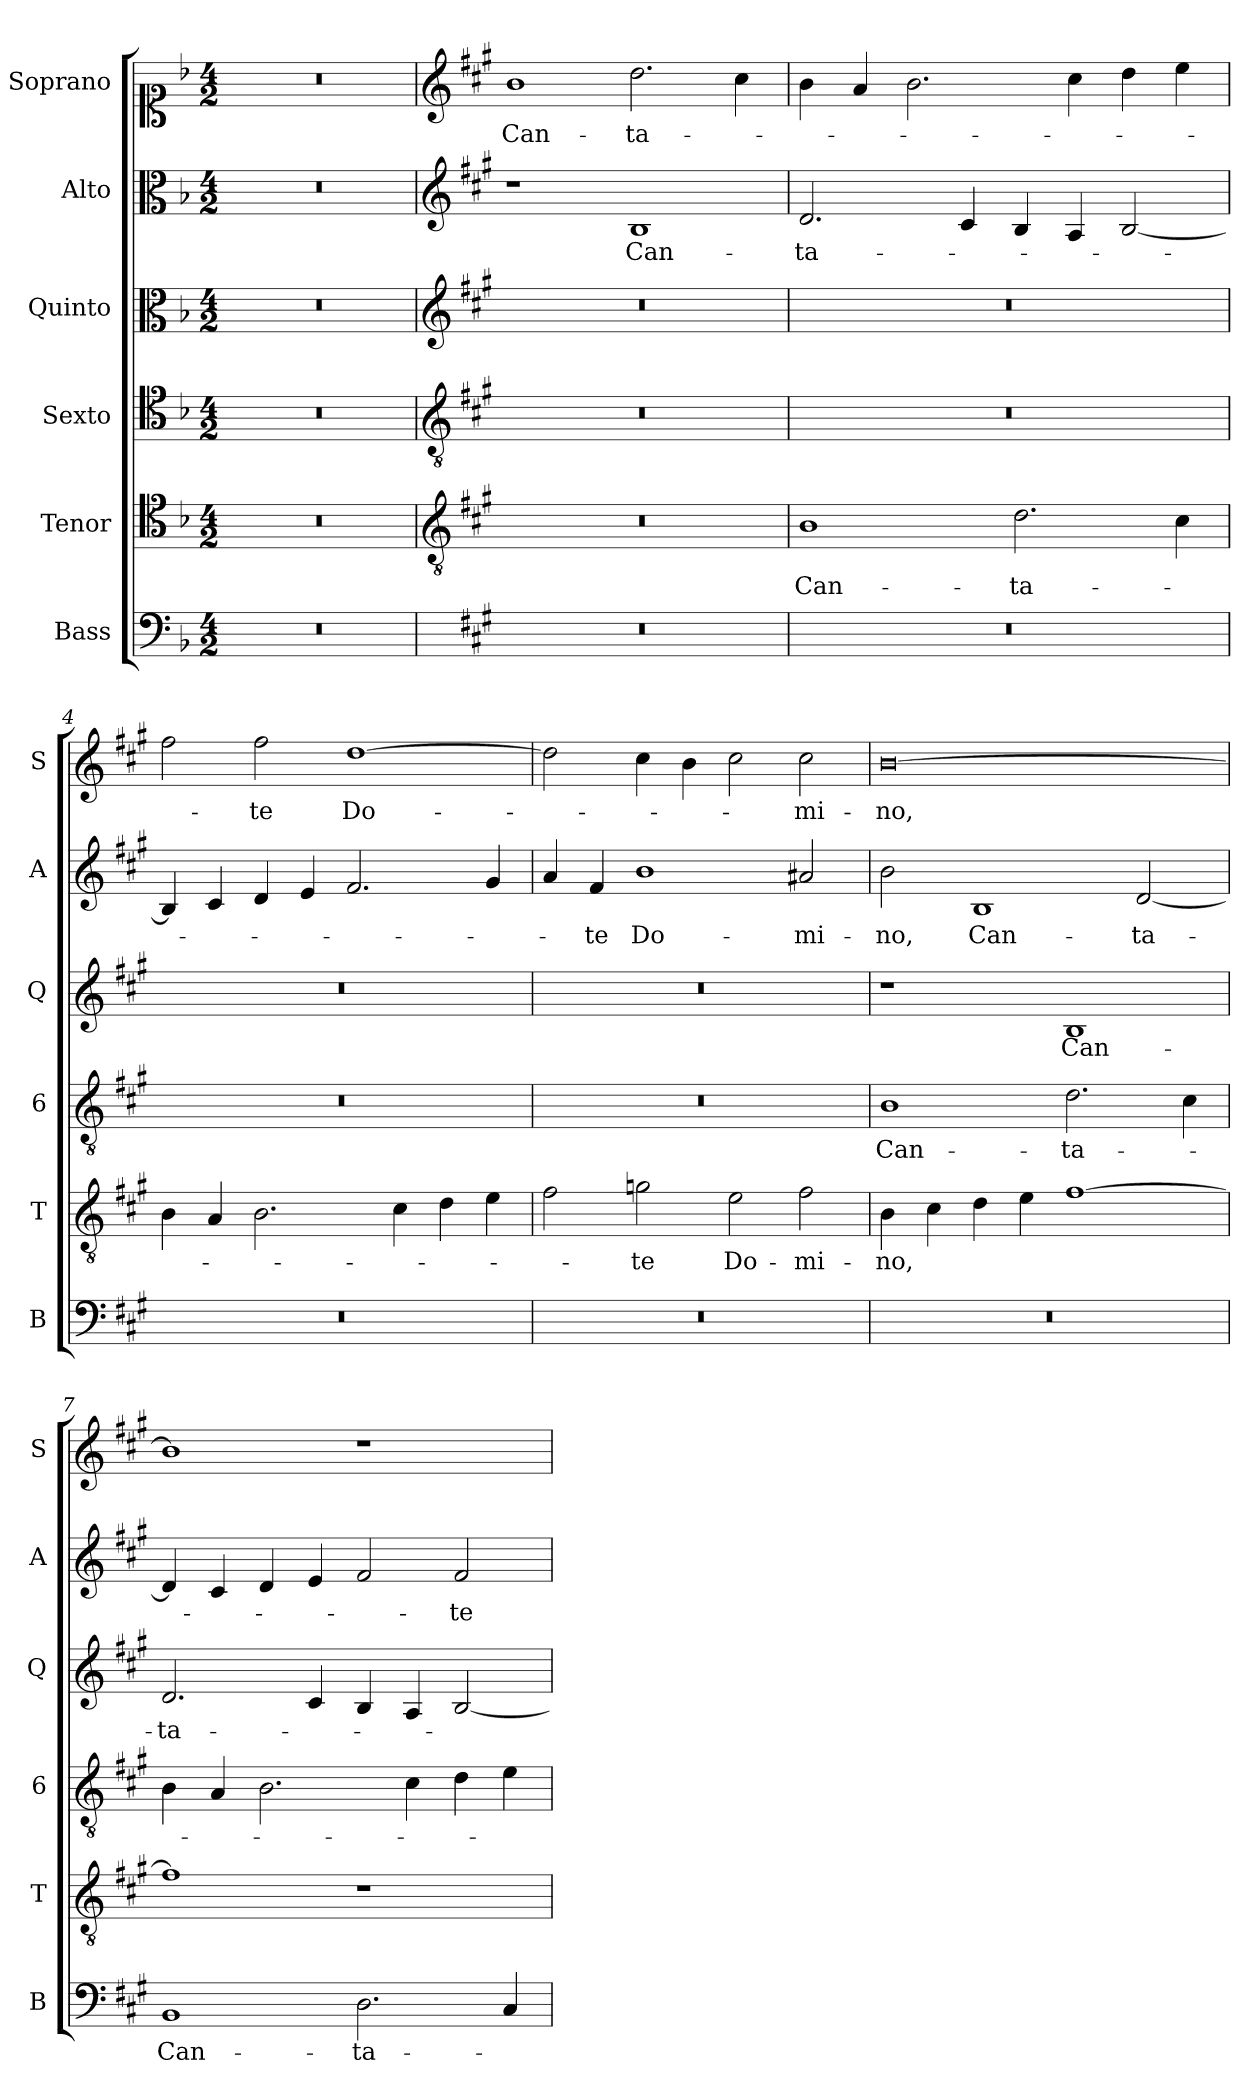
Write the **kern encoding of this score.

**kern	**text	**kern	**text	**kern	**text	**kern	**text	**kern	**text	**kern	**text
*part6	*part6	*part5	*part5	*part4	*part4	*part3	*part3	*part2	*part2	*part1	*part1
*staff6	*staff6	*staff5	*staff5	*staff4	*staff4	*staff3	*staff3	*staff2	*staff2	*staff1	*staff1
*I"Bass	*	*I"Tenor	*	*I"Sexto	*	*I"Quinto	*	*I"Alto	*	*I"Soprano	*
*I'B	*	*I'T	*	*I'6	*	*I'Q	*	*I'A	*	*I'S	*
*clefF4	*	*clefC4	*	*clefC4	*	*clefC3	*	*clefC3	*	*clefC1	*
*k[b-]	*	*k[b-]	*	*k[b-]	*	*k[b-]	*	*k[b-]	*	*k[b-]	*
*F:	*	*F:	*	*F:	*	*F:	*	*F:	*	*F:	*
*M4/2	*	*M4/2	*	*M4/2	*	*M4/2	*	*M4/2	*	*M4/2	*
=1	=1	=1	=1	=1	=1	=1	=1	=1	=1	=1	=1
0r	.	0r	.	0r	.	0r	.	0r	.	0r	.
=2	=2	=2	=2	=2	=2	=2	=2	=2	=2	=2	=2
*	*	*clefGv2	*	*clefGv2	*	*clefG2	*	*clefG2	*	*clefG2	*
*k[f#c#g#]	*	*k[f#c#g#]	*	*k[f#c#g#]	*	*k[f#c#g#]	*	*k[f#c#g#]	*	*k[f#c#g#]	*
*A:	*	*A:	*	*A:	*	*A:	*	*A:	*	*A:	*
!	!	!	!	!	!	!	!	!	!	!	!LO:LY:b
0r	.	0r	.	0r	.	0r	.	1r	.	1b	Can-
!	!	!	!	!	!	!	!	!	!LO:LY:b	!	!LO:LY:b
.	.	.	.	.	.	.	.	1B	Can-	2.dd\	-ta-
.	.	.	.	.	.	.	.	.	.	4cc#\	.
=3	=3	=3	=3	=3	=3	=3	=3	=3	=3	=3	=3
!	!	!	!LO:LY:b	!	!	!	!	!	!LO:LY:b	!	!
0r	.	1B	Can-	0r	.	0r	.	2.d/	-ta-	4b\	.
.	.	.	.	.	.	.	.	.	.	4a/	.
.	.	.	.	.	.	.	.	.	.	2.b\	.
.	.	.	.	.	.	.	.	4c#/	.	.	.
!	!	!	!LO:LY:b	!	!	!	!	!	!	!	!
.	.	2.d\	-ta-	.	.	.	.	4B/	.	.	.
.	.	.	.	.	.	.	.	4A/	.	4cc#\	.
.	.	.	.	.	.	.	.	[2B/	.	4dd\	.
.	.	4c#\	.	.	.	.	.	.	.	4ee\	.
=4	=4	=4	=4	=4	=4	=4	=4	=4	=4	=4	=4
0r	.	4B\	.	0r	.	0r	.	4B/]	.	2ff#\	.
.	.	4A/	.	.	.	.	.	4c#/	.	.	.
!	!	!	!	!	!	!	!	!	!	!	!LO:LY:b
.	.	2.B\	.	.	.	.	.	4d/	.	2ff#\	-te
.	.	.	.	.	.	.	.	4e/	.	.	.
!	!	!	!	!	!	!	!	!	!	!	!LO:LY:b
.	.	.	.	.	.	.	.	2.f#/	.	[1dd	Do-
.	.	4c#\	.	.	.	.	.	.	.	.	.
.	.	4d\	.	.	.	.	.	.	.	.	.
.	.	4e\	.	.	.	.	.	4g#/	.	.	.
!!LO:LB:g=z
=5	=5	=5	=5	=5	=5	=5	=5	=5	=5	=5	=5
0r	.	2f#\	.	0r	.	0r	.	4a/	.	2dd\]	.
!	!	!	!	!	!	!	!	!	!LO:LY:b	!	!
.	.	.	.	.	.	.	.	4f#/	-te	.	.
!	!	!	!LO:LY:b	!	!	!	!	!	!LO:LY:b	!	!
.	.	2gn\	-te	.	.	.	.	1b	Do-	4cc#\	.
.	.	.	.	.	.	.	.	.	.	4b\	.
!	!	!	!LO:LY:b	!	!	!	!	!	!	!	!
.	.	2e\	Do-	.	.	.	.	.	.	2cc#\	.
!	!	!	!LO:LY:b	!	!	!	!	!	!LO:LY:b	!	!LO:LY:b
.	.	2f#\	-mi-	.	.	.	.	2a#X/	-mi-	2cc#\	-mi-
=6	=6	=6	=6	=6	=6	=6	=6	=6	=6	=6	=6
!	!	!	!LO:LY:b	!	!LO:LY:b	!	!	!	!LO:LY:b	!	!LO:LY:b
0r	.	4B\	-no,	1B	Can-	1r	.	2b\	-no,	[0b	-no,
.	.	4c#\	.	.	.	.	.	.	.	.	.
!	!	!	!	!	!	!	!	!	!LO:LY:b	!	!
.	.	4d\	.	.	.	.	.	1B	Can-	.	.
.	.	4e\	.	.	.	.	.	.	.	.	.
!	!	!	!	!	!LO:LY:b	!	!LO:LY:b	!	!	!	!
.	.	[1f#	.	2.d\	-ta-	1B	Can-	.	.	.	.
!	!	!	!	!	!	!	!	!	!LO:LY:b	!	!
.	.	.	.	.	.	.	.	[2d/	-ta-	.	.
.	.	.	.	4c#\	.	.	.	.	.	.	.
=7	=7	=7	=7	=7	=7	=7	=7	=7	=7	=7	=7
!	!LO:LY:b	!	!	!	!	!	!LO:LY:b	!	!	!	!
1BB	Can-	1f#]	.	4B\	.	2.d/	-ta-	4d/]	.	1b]	.
.	.	.	.	4A/	.	.	.	4c#/	.	.	.
.	.	.	.	2.B\	.	.	.	4d/	.	.	.
.	.	.	.	.	.	4c#/	.	4e/	.	.	.
!	!LO:LY:b	!	!	!	!	!	!	!	!	!	!
2.D\	-ta-	1r	.	.	.	4B/	.	2f#/	.	1r	.
.	.	.	.	4c#\	.	4A/	.	.	.	.	.
!	!	!	!	!	!	!	!	!	!LO:LY:b	!	!
.	.	.	.	4d\	.	[2B/	.	2f#/	-te	.	.
4C#/	.	.	.	4e\	.	.	.	.	.	.	.
=	=	=	=	=	=	=	=	=	=	=	=
*-	*-	*-	*-	*-	*-	*-	*-	*-	*-	*-	*-
